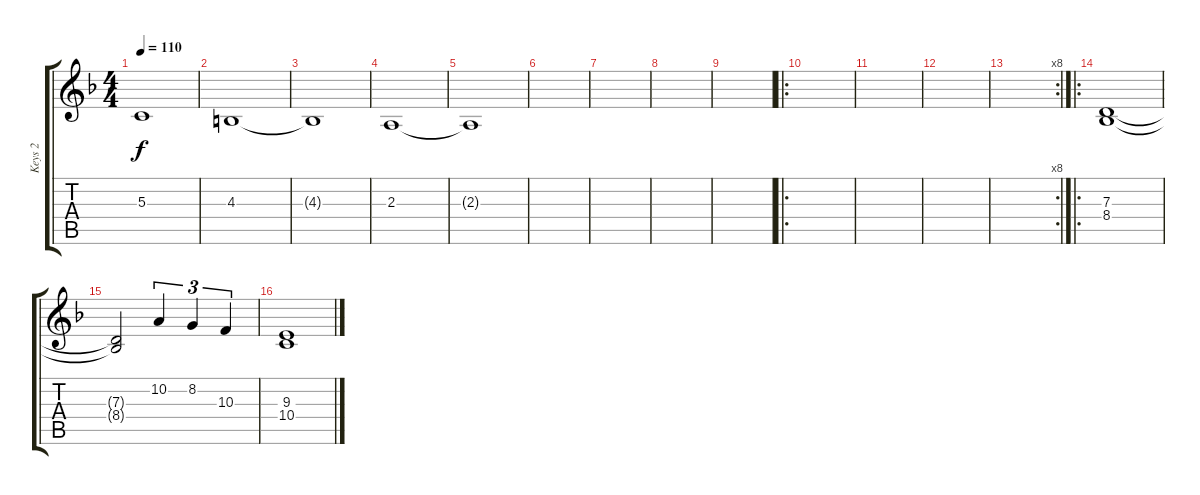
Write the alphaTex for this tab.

\track ("Keys 2" "Keys 2") {instrument pad8sweep}
\staff {score tabs}
\tuning (E4 B3 G3 D3 A2 E2) {hide}
\ts (4 4)
\tempo 110
\clef g2
\ks dminor
5.3{t}.1{dy f} |
4.3.1 |
4.3{t}.1 |
2.3.1 |
2.3{t}.1 |
|
|
|
|
\ro
|
|
|
\rc 8
|
\ro
(7.3 8.4).1 |
(7.3{t} 8.4{t}).2 10.2.4{tu (3 2)} 8.2.4{tu (3 2)} 10.3.4{tu (3 2)} |
(9.3 10.4).1
